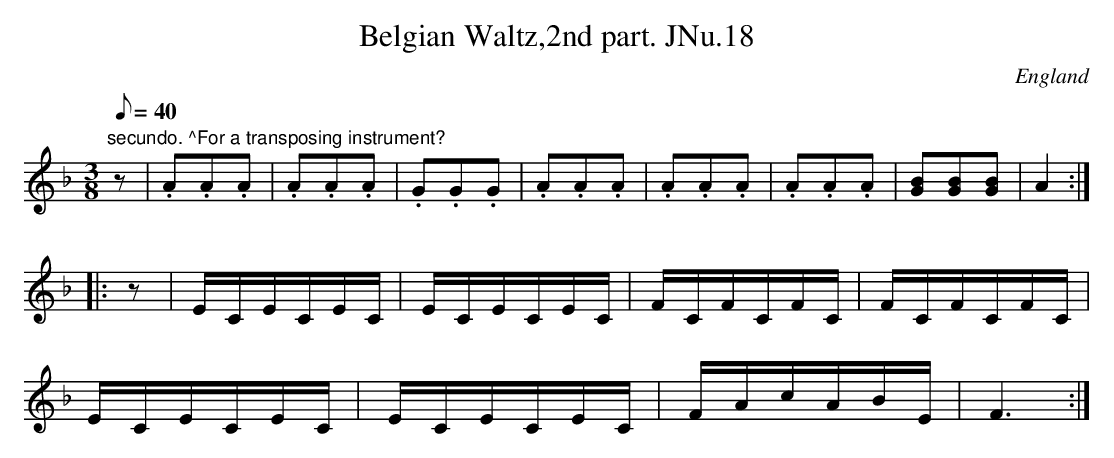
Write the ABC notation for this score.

X:1
T:Belgian Waltz,2nd part. JNu.18
M:3/8
L:1/8
Q:40
O:England
K:F major
"secundo. ^For a transposing instrument?"z|.A.A.A|.A.A.A|.G.G.G|.A.A.A|\
.A.A.A|.A.A.A|[.GB][.GB][.GB]|A2:|!
|:z|E/C/E/C/E/C/|E/C/E/C/E/C/|F/C/F/C/F/C/|F/C/F/C/F/C/|!
E/C/E/C/E/C/|E/C/E/C/E/C/|F/A/c/A/B/E/|F3:|
